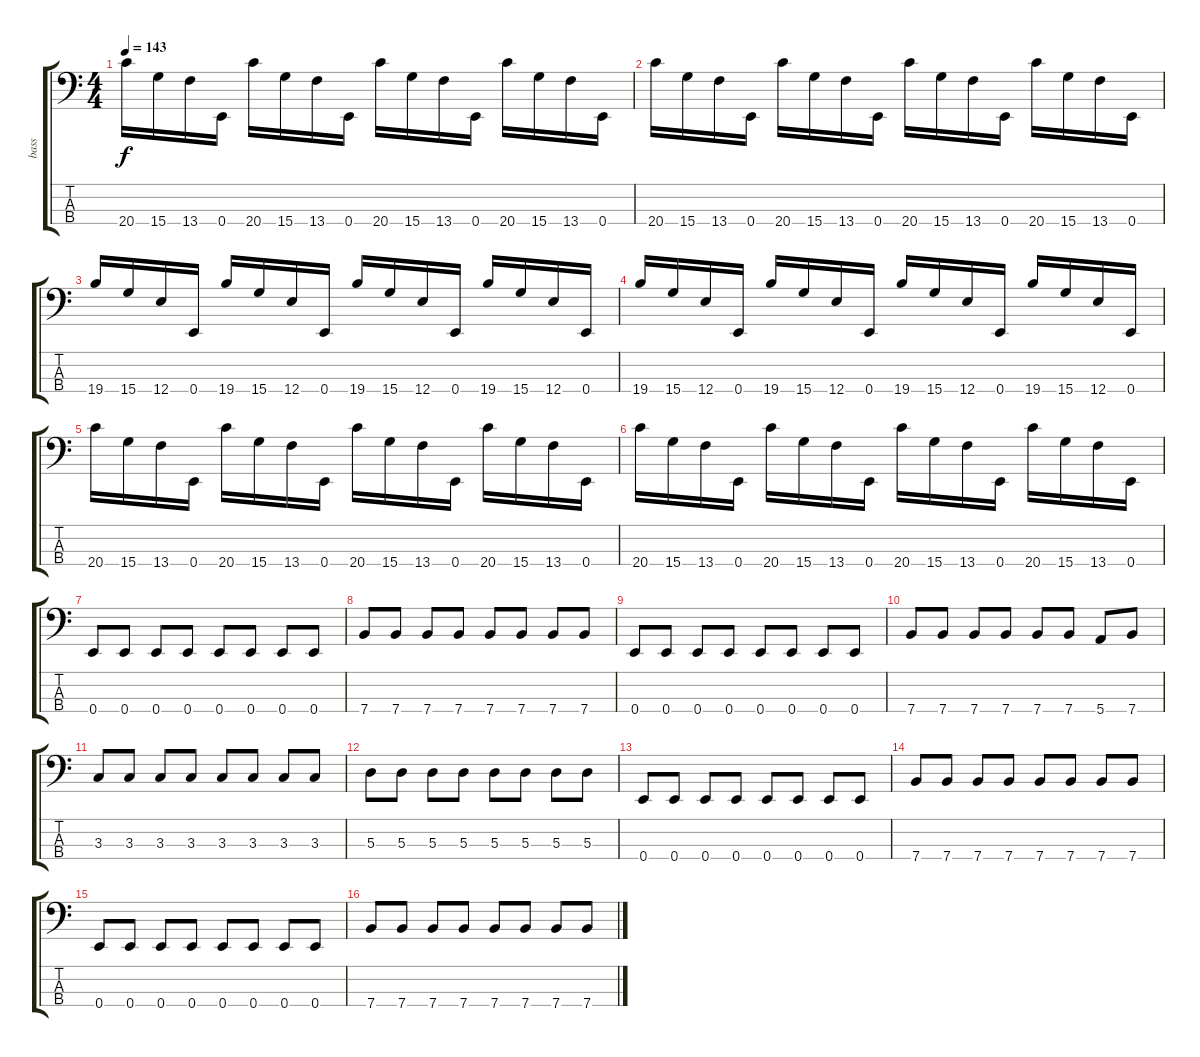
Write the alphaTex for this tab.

\track ("bass" "bass") {instrument slapbass1}
\staff {score tabs}
\tuning (G2 D2 A1 E1) {hide}
\ts (4 4)
\tempo 143
\clef f4
\ks c
20.4.16{dy f} 15.4.16 13.4.16 0.4.16 20.4.16 15.4.16 13.4.16 0.4.16 20.4.16 15.4.16 13.4.16 0.4.16 20.4.16 15.4.16 13.4.16 0.4.16 |
20.4.16 15.4.16 13.4.16 0.4.16 20.4.16 15.4.16 13.4.16 0.4.16 20.4.16 15.4.16 13.4.16 0.4.16 20.4.16 15.4.16 13.4.16 0.4.16 |
19.4.16 15.4.16 12.4.16 0.4.16 19.4.16 15.4.16 12.4.16 0.4.16 19.4.16 15.4.16 12.4.16 0.4.16 19.4.16 15.4.16 12.4.16 0.4.16 |
19.4.16 15.4.16 12.4.16 0.4.16 19.4.16 15.4.16 12.4.16 0.4.16 19.4.16 15.4.16 12.4.16 0.4.16 19.4.16 15.4.16 12.4.16 0.4.16 |
20.4.16 15.4.16 13.4.16 0.4.16 20.4.16 15.4.16 13.4.16 0.4.16 20.4.16 15.4.16 13.4.16 0.4.16 20.4.16 15.4.16 13.4.16 0.4.16 |
20.4.16 15.4.16 13.4.16 0.4.16 20.4.16 15.4.16 13.4.16 0.4.16 20.4.16 15.4.16 13.4.16 0.4.16 20.4.16 15.4.16 13.4.16 0.4.16 |
0.4.8 0.4.8 0.4.8 0.4.8 0.4.8 0.4.8 0.4.8 0.4.8 |
7.4.8 7.4.8 7.4.8 7.4.8 7.4.8 7.4.8 7.4.8 7.4.8 |
0.4.8 0.4.8 0.4.8 0.4.8 0.4.8 0.4.8 0.4.8 0.4.8 |
7.4.8 7.4.8 7.4.8 7.4.8 7.4.8 7.4.8 5.4.8 7.4.8 |
3.3.8 3.3.8 3.3.8 3.3.8 3.3.8 3.3.8 3.3.8 3.3.8 |
5.3.8 5.3.8 5.3.8 5.3.8 5.3.8 5.3.8 5.3.8 5.3.8 |
0.4.8 0.4.8 0.4.8 0.4.8 0.4.8 0.4.8 0.4.8 0.4.8 |
7.4.8 7.4.8 7.4.8 7.4.8 7.4.8 7.4.8 7.4.8 7.4.8 |
0.4.8 0.4.8 0.4.8 0.4.8 0.4.8 0.4.8 0.4.8 0.4.8 |
7.4.8 7.4.8 7.4.8 7.4.8 7.4.8 7.4.8 7.4.8 7.4.8
